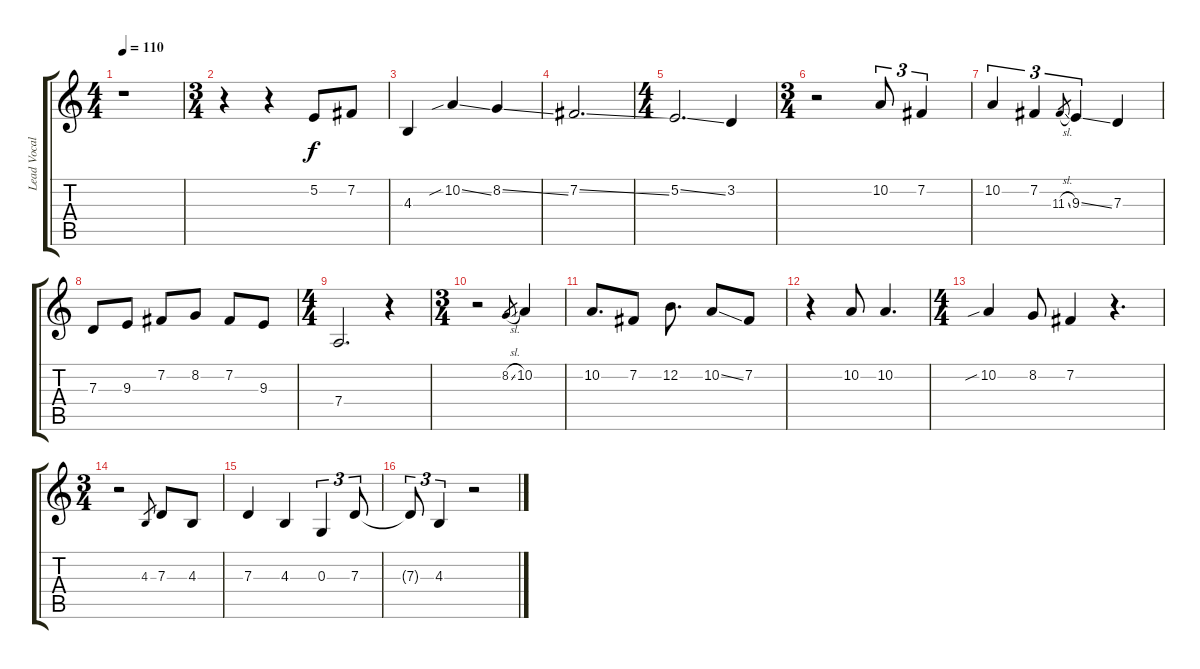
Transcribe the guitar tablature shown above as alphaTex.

\track ("Lead Vocals" "Lead Vocal") {instrument flute}
\staff {score tabs}
\tuning (E4 B3 G3 D3 A2 E2) {hide}
\ts (4 4)
\tempo 110
\clef g2
\ks c
r.1{dy f} |
\ts (3 4)
r.4 r.4 5.2.8 7.2.8 |
4.3.4 10.2{sib ss}.4 8.2{ss}.4 |
7.2{ss}.2{d} |
\ts (4 4)
5.2{ss}.2{d} 3.2.4 |
\ts (3 4)
r.2 10.2.8{tu (3 2)} 7.2.4{tu (3 2)} |
10.2.4{tu (3 2)} 7.2.4{tu (3 2)} 11.3{sl}.8{gr} 9.3{ss}.4{tu (3 2)} 7.3.4 |
7.3.8 9.3.8 7.2.8 8.2.8 7.2.8 9.3.8 |
\ts (4 4)
7.4.2{d} r.4 |
\ts (3 4)
r.2 8.2{sl}.8{gr} 10.2.4 |
10.2.8{d} 7.2.8 12.2.8{d} 10.2{ss}.8 7.2.8 |
r.4 10.2.8 10.2.4{d} |
\ts (4 4)
10.2{sib}.4 8.2.8 7.2.4 r.4{d} |
\ts (3 4)
r.2 4.3.8{gr} 7.3.8 4.3.8 |
7.3.4 4.3.4 0.3.4{tu (3 2)} 7.3.8{tu (3 2)} |
7.3{t}.8{tu (3 2)} 4.3.4{tu (3 2)} r.2
